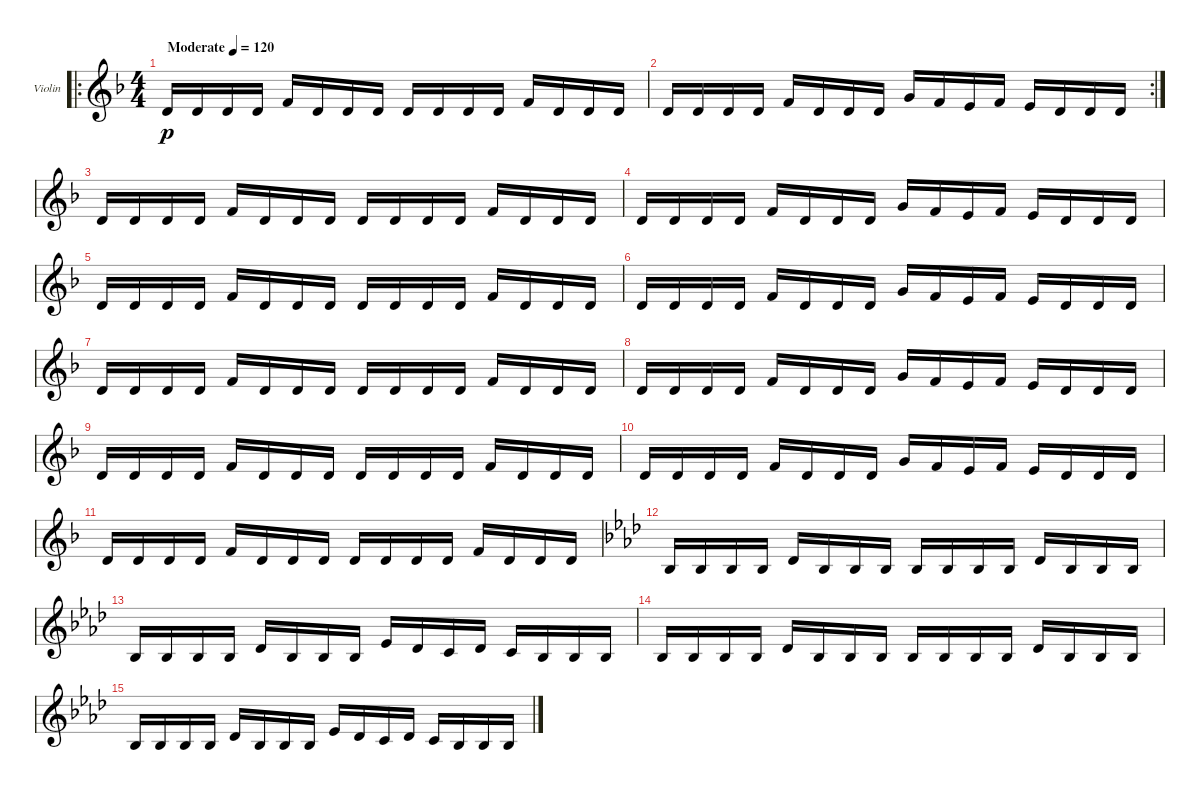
\bracketExtendMode groupsimilarinstruments
\firstSystemTrackNameOrientation horizontal
\otherSystemsTrackNameOrientation horizontal
\track ("Violin" "Violin") {instrument violin}
\staff {score}
\tuning (E5 A4 D4 G3)
\ro
\ts (4 4)
\beaming (8 2 2 2 2)
\tempo (120 "Moderate")
\clef g2
\scale
0.522388
\ks dminor
0.3.16{dy p instrument violin} 0.3.16 0.3.16 0.3.16 3.3.16 0.3.16 0.3.16 0.3.16 0.3.16 0.3.16 0.3.16 0.3.16 3.3.16 0.3.16 0.3.16 0.3.16 |
\rc 2
\scale
0.25 0.3.16 0.3.16 0.3.16 0.3.16 3.3.16 0.3.16 0.3.16 0.3.16 5.3.16 3.3.16 2.3.16 3.3.16 2.3.16 0.3.16 0.3.16 0.3.16 |
\scale
0.227612 0.3.16 0.3.16 0.3.16 0.3.16 3.3.16 0.3.16 0.3.16 0.3.16 0.3.16 0.3.16 0.3.16 0.3.16 3.3.16 0.3.16 0.3.16 0.3.16 |
\scale
0.333333 0.3.16 0.3.16 0.3.16 0.3.16 3.3.16 0.3.16 0.3.16 0.3.16 5.3.16 3.3.16 2.3.16 3.3.16 2.3.16 0.3.16 0.3.16 0.3.16 |
\scale
0.333333 0.3.16 0.3.16 0.3.16 0.3.16 3.3.16 0.3.16 0.3.16 0.3.16 0.3.16 0.3.16 0.3.16 0.3.16 3.3.16 0.3.16 0.3.16 0.3.16 |
\scale
0.333333 0.3.16 0.3.16 0.3.16 0.3.16 3.3.16 0.3.16 0.3.16 0.3.16 5.3.16 3.3.16 2.3.16 3.3.16 2.3.16 0.3.16 0.3.16 0.3.16 |
\scale
0.333333 0.3.16 0.3.16 0.3.16 0.3.16 3.3.16 0.3.16 0.3.16 0.3.16 0.3.16 0.3.16 0.3.16 0.3.16 3.3.16 0.3.16 0.3.16 0.3.16 |
\scale
0.333333 0.3.16 0.3.16 0.3.16 0.3.16 3.3.16 0.3.16 0.3.16 0.3.16 5.3.16 3.3.16 2.3.16 3.3.16 2.3.16 0.3.16 0.3.16 0.3.16 |
\scale
0.333333 0.3.16 0.3.16 0.3.16 0.3.16 3.3.16 0.3.16 0.3.16 0.3.16 0.3.16 0.3.16 0.3.16 0.3.16 3.3.16 0.3.16 0.3.16 0.3.16 |
\scale
0.25 0.3.16 0.3.16 0.3.16 0.3.16 3.3.16 0.3.16 0.3.16 0.3.16 5.3.16 3.3.16 2.3.16 3.3.16 2.3.16 0.3.16 0.3.16 0.3.16 |
\scale
0.25 0.3.16 0.3.16 0.3.16 0.3.16 3.3.16 0.3.16 0.3.16 0.3.16 0.3.16 0.3.16 0.3.16 0.3.16 3.3.16 0.3.16 0.3.16 0.3.16 |
\scale
0.5
\ks fminor
3.4.16 3.4.16 3.4.16 3.4.16 6.4.16 3.4.16 3.4.16 3.4.16 3.4.16 3.4.16 3.4.16 3.4.16 6.4.16 3.4.16 3.4.16 3.4.16 |
3.4.16 3.4.16 3.4.16 3.4.16 6.4.16 3.4.16 3.4.16 3.4.16 1.3.16 6.4.16 5.4.16 6.4.16 5.4.16 3.4.16 3.4.16 3.4.16 |
3.4.16 3.4.16 3.4.16 3.4.16 6.4.16 3.4.16 3.4.16 3.4.16 3.4.16 3.4.16 3.4.16 3.4.16 6.4.16 3.4.16 3.4.16 3.4.16 |
3.4.16 3.4.16 3.4.16 3.4.16 6.4.16 3.4.16 3.4.16 3.4.16 1.3.16 6.4.16 5.4.16 6.4.16 5.4.16 3.4.16 3.4.16 3.4.16
